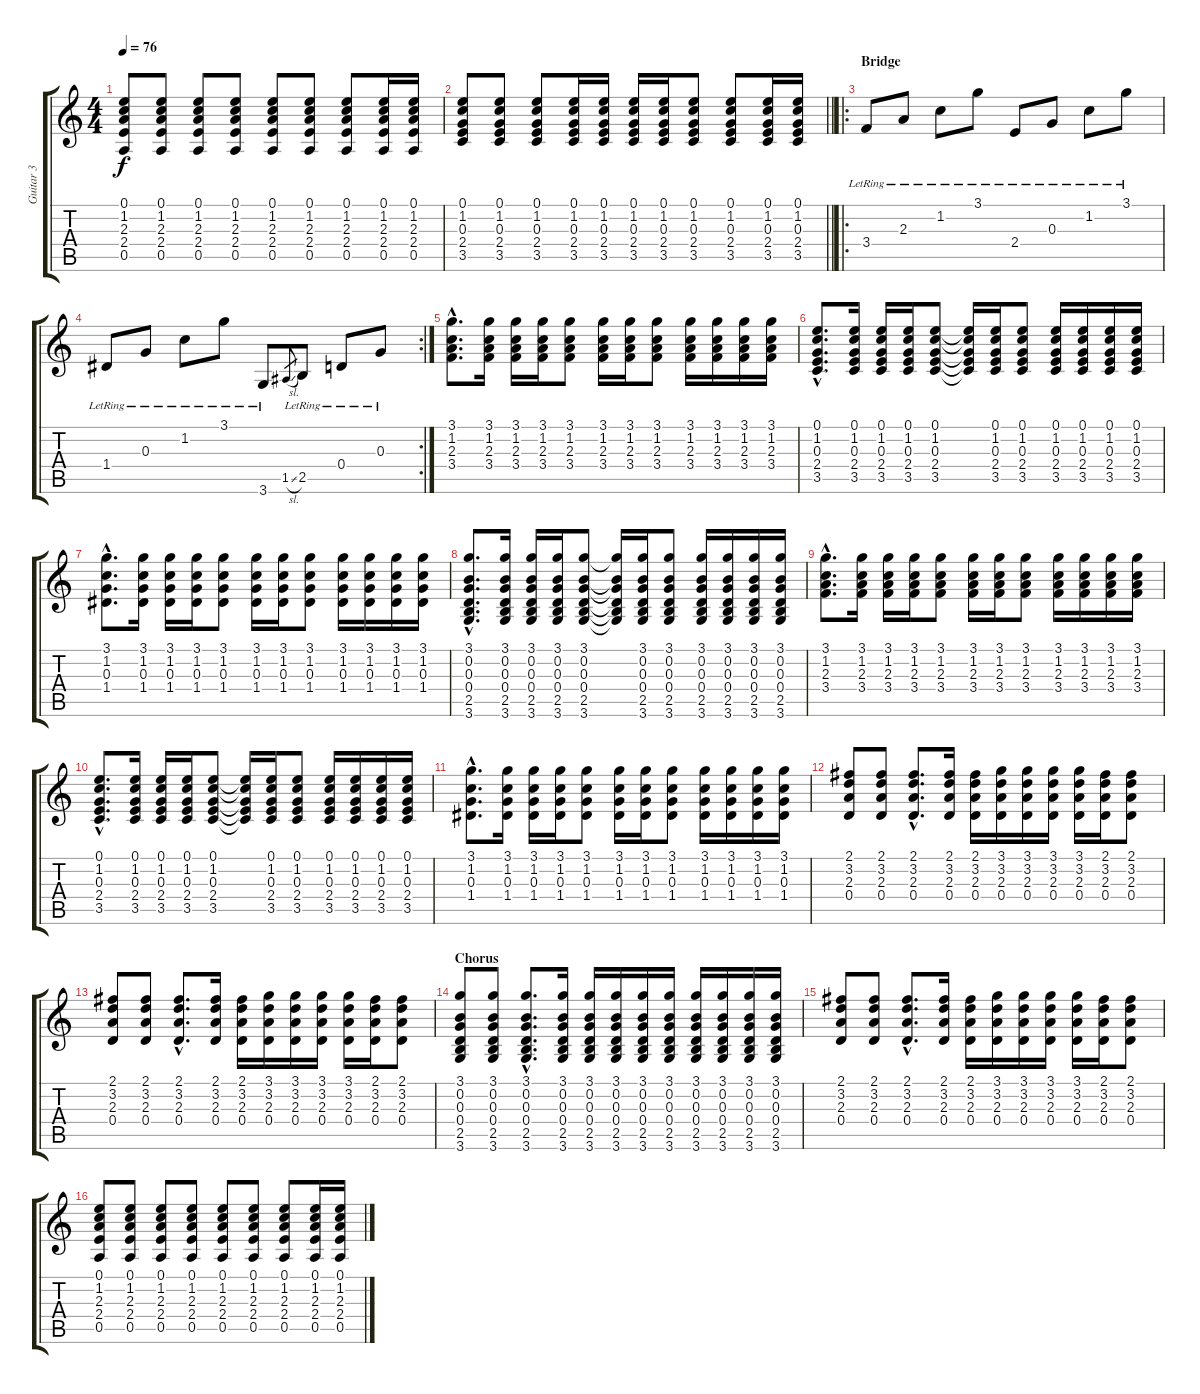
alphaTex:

\track ("Guitar 3" "Guitar 3") {instrument distortionguitar}
\staff {score tabs}
\tuning (E4 B3 G3 D3 A2 E2) {hide}
\ts (4 4)
\tempo 76
\clef g2
\ks c
(0.1 1.2 2.3 2.4 0.5).8{dy f} (0.1 1.2 2.3 2.4 0.5).8 (0.1 1.2 2.3 2.4 0.5).8 (0.1 1.2 2.3 2.4 0.5).8 (0.1 1.2 2.3 2.4 0.5).8 (0.1 1.2 2.3 2.4 0.5).8 (0.1 1.2 2.3 2.4 0.5).8 (0.1 1.2 2.3 2.4 0.5).16 (0.1 1.2 2.3 2.4 0.5).16 |
\barLineRight lightlight
(0.1 1.2 0.3 2.4 3.5).8 (0.1 1.2 0.3 2.4 3.5).8 (0.1 1.2 0.3 2.4 3.5).8 (0.1 1.2 0.3 2.4 3.5).16 (0.1 1.2 0.3 2.4 3.5).16 (0.1 1.2 0.3 2.4 3.5).16 (0.1 1.2 0.3 2.4 3.5).16 (0.1 1.2 0.3 2.4 3.5).8 (0.1 1.2 0.3 2.4 3.5).8 (0.1 1.2 0.3 2.4 3.5).16 (0.1 1.2 0.3 2.4 3.5).16 |
\ro
\section ("" "Bridge")
3.4{lr}.8 2.3{lr}.8 1.2{lr}.8 3.1{lr}.8 2.4{lr}.8 0.3{lr}.8 1.2{lr}.8 3.1{lr}.8 |
\rc 2
1.4{lr}.8 0.3{lr}.8 1.2{lr}.8 3.1{lr}.8 3.6{lr}.8 1.5{sl}.8{gr} 2.5{lr}.8 0.4{lr}.8 0.3{lr}.8 |
(3.1{hac} 1.2{hac} 2.3{hac} 3.4{hac}).8{d} (3.1 1.2 2.3 3.4).16 (3.1 1.2 2.3 3.4).16 (3.1 1.2 2.3 3.4).16 (3.1 1.2 2.3 3.4).8 (3.1 1.2 2.3 3.4).16 (3.1 1.2 2.3 3.4).16 (3.1 1.2 2.3 3.4).8 (3.1 1.2 2.3 3.4).16 (3.1 1.2 2.3 3.4).16 (3.1 1.2 2.3 3.4).16 (3.1 1.2 2.3 3.4).16 |
(0.1{hac} 1.2{hac} 0.3{hac} 2.4{hac} 3.5{hac}).8{d} (0.1 1.2 0.3 2.4 3.5).16 (0.1 1.2 0.3 2.4 3.5).16 (0.1 1.2 0.3 2.4 3.5).16 (0.1 1.2 0.3 2.4 3.5).8 (0.1{t} 1.2{t} 0.3{t} 2.4{t} 3.5{t}).16 (0.1 1.2 0.3 2.4 3.5).16 (0.1 1.2 0.3 2.4 3.5).8 (0.1 1.2 0.3 2.4 3.5).16 (0.1 1.2 0.3 2.4 3.5).16 (0.1 1.2 0.3 2.4 3.5).16 (0.1 1.2 0.3 2.4 3.5).16 |
(3.1{hac} 1.2{hac} 0.3{hac} 1.4{hac}).8{d} (3.1 1.2 0.3 1.4).16 (3.1 1.2 0.3 1.4).16 (3.1 1.2 0.3 1.4).16 (3.1 1.2 0.3 1.4).8 (3.1 1.2 0.3 1.4).16 (3.1 1.2 0.3 1.4).16 (3.1 1.2 0.3 1.4).8 (3.1 1.2 0.3 1.4).16 (3.1 1.2 0.3 1.4).16 (3.1 1.2 0.3 1.4).16 (3.1 1.2 0.3 1.4).16 |
(3.1{hac} 0.2{hac} 0.3{hac} 0.4{hac} 2.5{hac} 3.6{hac}).8{d} (3.1 0.2 0.3 0.4 2.5 3.6).16 (3.1 0.2 0.3 0.4 2.5 3.6).16 (3.1 0.2 0.3 0.4 2.5 3.6).16 (3.1 0.2 0.3 0.4 2.5 3.6).8 (3.1{t} 0.2{t} 0.3{t} 0.4{t} 2.5{t} 3.6{t}).16 (3.1 0.2 0.3 0.4 2.5 3.6).16 (3.1 0.2 0.3 0.4 2.5 3.6).8 (3.1 0.2 0.3 0.4 2.5 3.6).16 (3.1 0.2 0.3 0.4 2.5 3.6).16 (3.1 0.2 0.3 0.4 2.5 3.6).16 (3.1 0.2 0.3 0.4 2.5 3.6).16 |
(3.1{hac} 1.2{hac} 2.3{hac} 3.4{hac}).8{d} (3.1 1.2 2.3 3.4).16 (3.1 1.2 2.3 3.4).16 (3.1 1.2 2.3 3.4).16 (3.1 1.2 2.3 3.4).8 (3.1 1.2 2.3 3.4).16 (3.1 1.2 2.3 3.4).16 (3.1 1.2 2.3 3.4).8 (3.1 1.2 2.3 3.4).16 (3.1 1.2 2.3 3.4).16 (3.1 1.2 2.3 3.4).16 (3.1 1.2 2.3 3.4).16 |
(0.1{hac} 1.2{hac} 0.3{hac} 2.4{hac} 3.5{hac}).8{d} (0.1 1.2 0.3 2.4 3.5).16 (0.1 1.2 0.3 2.4 3.5).16 (0.1 1.2 0.3 2.4 3.5).16 (0.1 1.2 0.3 2.4 3.5).8 (0.1{t} 1.2{t} 0.3{t} 2.4{t} 3.5{t}).16 (0.1 1.2 0.3 2.4 3.5).16 (0.1 1.2 0.3 2.4 3.5).8 (0.1 1.2 0.3 2.4 3.5).16 (0.1 1.2 0.3 2.4 3.5).16 (0.1 1.2 0.3 2.4 3.5).16 (0.1 1.2 0.3 2.4 3.5).16 |
(3.1{hac} 1.2{hac} 0.3{hac} 1.4{hac}).8{d} (3.1 1.2 0.3 1.4).16 (3.1 1.2 0.3 1.4).16 (3.1 1.2 0.3 1.4).16 (3.1 1.2 0.3 1.4).8 (3.1 1.2 0.3 1.4).16 (3.1 1.2 0.3 1.4).16 (3.1 1.2 0.3 1.4).8 (3.1 1.2 0.3 1.4).16 (3.1 1.2 0.3 1.4).16 (3.1 1.2 0.3 1.4).16 (3.1 1.2 0.3 1.4).16 |
(2.1 3.2 2.3 0.4).8 (2.1 3.2 2.3 0.4).8 (2.1{hac} 3.2{hac} 2.3{hac} 0.4{hac}).8{d} (2.1 3.2 2.3 0.4).16 (2.1 3.2 2.3 0.4).16 (3.1 3.2 2.3 0.4).16 (3.1 3.2 2.3 0.4).16 (3.1 3.2 2.3 0.4).16 (3.1 3.2 2.3 0.4).16 (2.1 3.2 2.3 0.4).16 (2.1 3.2 2.3 0.4).8 |
(2.1 3.2 2.3 0.4).8 (2.1 3.2 2.3 0.4).8 (2.1{hac} 3.2{hac} 2.3{hac} 0.4{hac}).8{d} (2.1 3.2 2.3 0.4).16 (2.1 3.2 2.3 0.4).16 (3.1 3.2 2.3 0.4).16 (3.1 3.2 2.3 0.4).16 (3.1 3.2 2.3 0.4).16 (3.1 3.2 2.3 0.4).16 (2.1 3.2 2.3 0.4).16 (2.1 3.2 2.3 0.4).8 |
\section ("" "Chorus")
(3.1 0.2 0.3 0.4 2.5 3.6).8 (3.1 0.2 0.3 0.4 2.5 3.6).8 (3.1{hac} 0.2{hac} 0.3{hac} 0.4{hac} 2.5{hac} 3.6{hac}).8{d} (3.1 0.2 0.3 0.4 2.5 3.6).16 (3.1 0.2 0.3 0.4 2.5 3.6).16 (3.1 0.2 0.3 0.4 2.5 3.6).16 (3.1 0.2 0.3 0.4 2.5 3.6).16 (3.1 0.2 0.3 0.4 2.5 3.6).16 (3.1 0.2 0.3 0.4 2.5 3.6).16 (3.1 0.2 0.3 0.4 2.5 3.6).16 (3.1 0.2 0.3 0.4 2.5 3.6).16 (3.1 0.2 0.3 0.4 2.5 3.6).16 |
(2.1 3.2 2.3 0.4).8 (2.1 3.2 2.3 0.4).8 (2.1{hac} 3.2{hac} 2.3{hac} 0.4{hac}).8{d} (2.1 3.2 2.3 0.4).16 (2.1 3.2 2.3 0.4).16 (3.1 3.2 2.3 0.4).16 (3.1 3.2 2.3 0.4).16 (3.1 3.2 2.3 0.4).16 (3.1 3.2 2.3 0.4).16 (2.1 3.2 2.3 0.4).16 (2.1 3.2 2.3 0.4).8 |
(0.1 1.2 2.3 2.4 0.5).8 (0.1 1.2 2.3 2.4 0.5).8 (0.1 1.2 2.3 2.4 0.5).8 (0.1 1.2 2.3 2.4 0.5).8 (0.1 1.2 2.3 2.4 0.5).8 (0.1 1.2 2.3 2.4 0.5).8 (0.1 1.2 2.3 2.4 0.5).8 (0.1 1.2 2.3 2.4 0.5).16 (0.1 1.2 2.3 2.4 0.5).16
